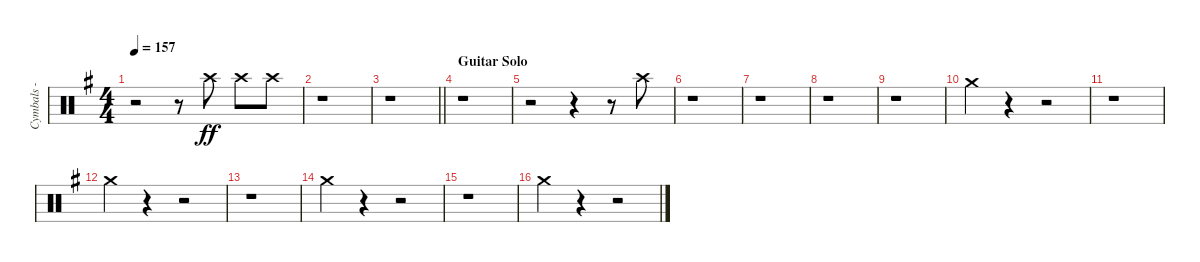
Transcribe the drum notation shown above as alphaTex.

\track ("Cymbals - crash" "Cymbals - ") {instrument percussion}
\staff {score}
\articulation defaults
\ts (4 4)
\tempo 157
\clef neutral
\ks g
r.2{dy ff} r.8 "Crash high (hit)".8{volume 6} "Crash high (hit)".8 "Crash high (hit)".8{volume 0} |
r.1 |
\barLineRight lightlight
r.1 |
\section ("" "Guitar Solo")
r.1{volume 5} |
r.2 r.4 r.8 "Crash high (hit)".8 |
r.1 |
r.1 |
r.1 |
r.1 |
"Crash medium (hit)".4 r.4 r.2 |
r.1 |
"Crash medium (hit)".4 r.4 r.2 |
r.1 |
"Crash medium (hit)".4 r.4 r.2 |
r.1 |
"Crash medium (hit)".4 r.4 r.2
